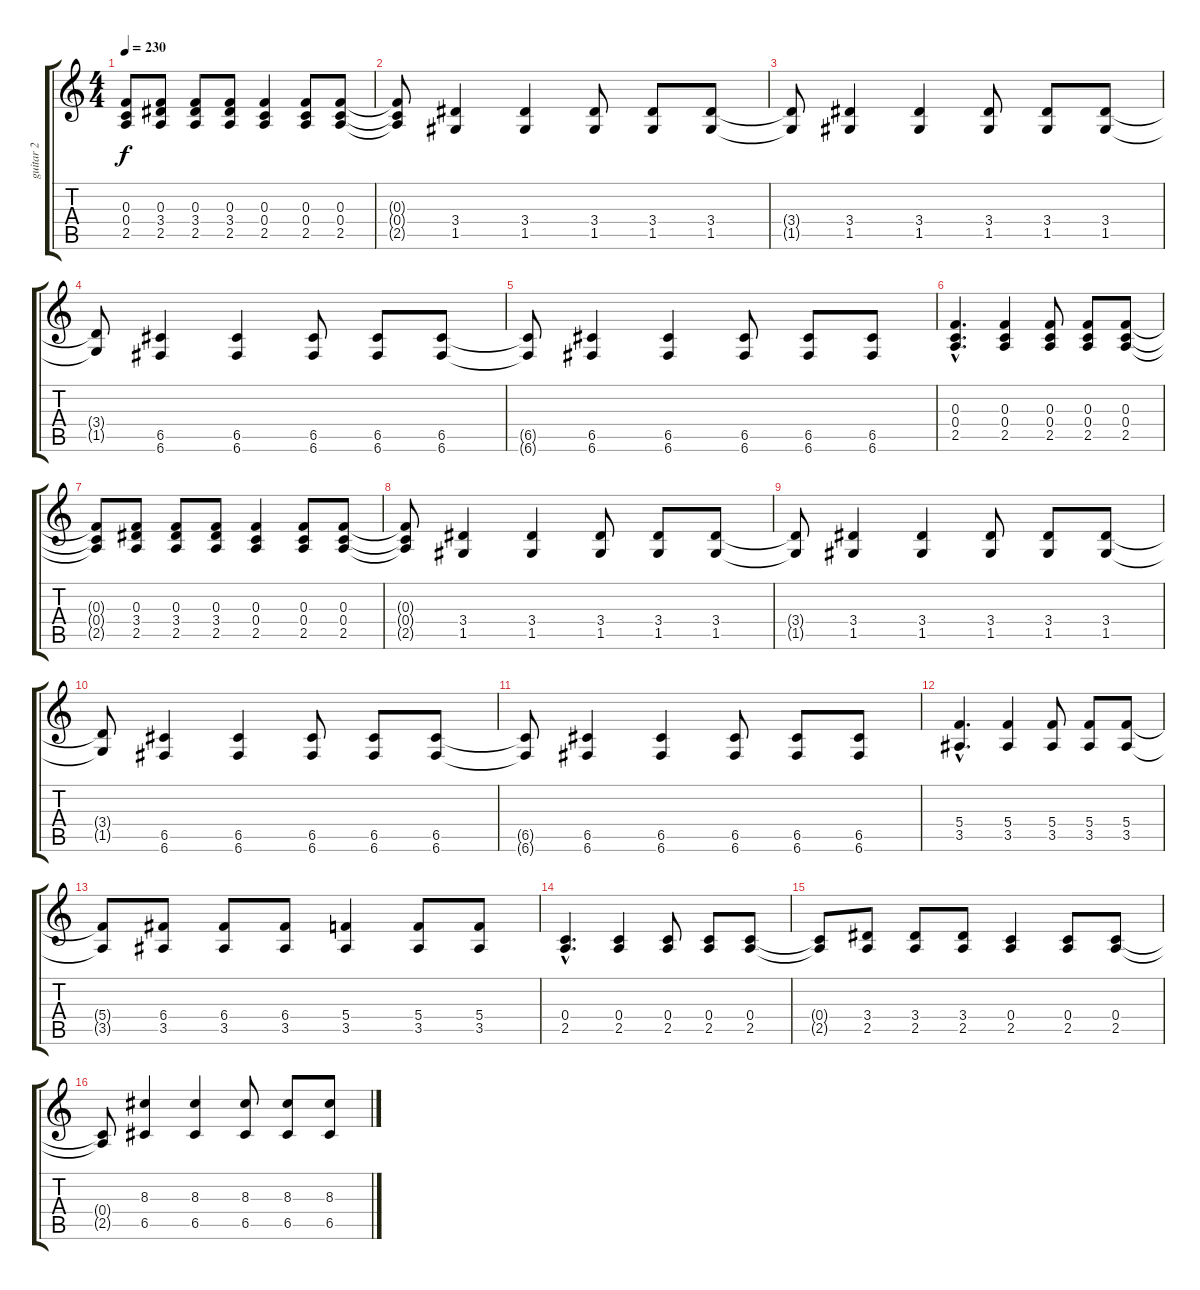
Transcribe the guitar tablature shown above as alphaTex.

\track ("guitar 2" "guitar 2") {instrument overdrivenguitar}
\staff {score tabs}
\tuning (D4 A3 F3 C3 G2 C2) {hide}
\ts (4 4)
\tempo 230
\clef g2
\ks c
(0.3{t} 0.4{t} 2.5{t}).8{dy f} (0.3 3.4 2.5).8 (0.3 3.4 2.5).8 (0.3 3.4 2.5).8 (0.3 0.4 2.5).4 (0.3 0.4 2.5).8 (0.3 0.4 2.5).8 |
(0.3{t} 0.4{t} 2.5{t}).8 (3.4 1.5).4 (3.4 1.5).4 (3.4 1.5).8 (3.4 1.5).8 (3.4 1.5).8 |
(3.4{t} 1.5{t}).8 (3.4 1.5).4 (3.4 1.5).4 (3.4 1.5).8 (3.4 1.5).8 (3.4 1.5).8 |
(3.4{t} 1.5{t}).8 (6.5 6.6).4 (6.5 6.6).4 (6.5 6.6).8 (6.5 6.6).8 (6.5 6.6).8 |
(6.5{t} 6.6{t}).8 (6.5 6.6).4 (6.5 6.6).4 (6.5 6.6).8 (6.5 6.6).8 (6.5 6.6).8 |
(0.3{hac} 0.4{hac} 2.5{hac}).4{d} (0.3 0.4 2.5).4 (0.3 0.4 2.5).8 (0.3 0.4 2.5).8 (0.3 0.4 2.5).8 |
(0.3{t} 0.4{t} 2.5{t}).8 (0.3 3.4 2.5).8 (0.3 3.4 2.5).8 (0.3 3.4 2.5).8 (0.3 0.4 2.5).4 (0.3 0.4 2.5).8 (0.3 0.4 2.5).8 |
(0.3{t} 0.4{t} 2.5{t}).8 (3.4 1.5).4 (3.4 1.5).4 (3.4 1.5).8 (3.4 1.5).8 (3.4 1.5).8 |
(3.4{t} 1.5{t}).8 (3.4 1.5).4 (3.4 1.5).4 (3.4 1.5).8 (3.4 1.5).8 (3.4 1.5).8 |
(3.4{t} 1.5{t}).8 (6.5 6.6).4 (6.5 6.6).4 (6.5 6.6).8 (6.5 6.6).8 (6.5 6.6).8 |
(6.5{t} 6.6{t}).8 (6.5 6.6).4 (6.5 6.6).4 (6.5 6.6).8 (6.5 6.6).8 (6.5 6.6).8 |
(5.4{hac} 3.5{hac}).4{d} (5.4 3.5).4 (5.4 3.5).8 (5.4 3.5).8 (5.4 3.5).8 |
(5.4{t} 3.5{t}).8 (6.4 3.5).8 (6.4 3.5).8 (6.4 3.5).8 (5.4 3.5).4 (5.4 3.5).8 (5.4 3.5).8 |
(0.4{hac} 2.5{hac}).4{d} (0.4 2.5).4 (0.4 2.5).8 (0.4 2.5).8 (0.4 2.5).8 |
(0.4{t} 2.5{t}).8 (3.4 2.5).8 (3.4 2.5).8 (3.4 2.5).8 (0.4 2.5).4 (0.4 2.5).8 (0.4 2.5).8 |
(0.4{t} 2.5{t}).8 (8.3 6.5).4 (8.3 6.5).4 (8.3 6.5).8 (8.3 6.5).8 (8.3 6.5).8
